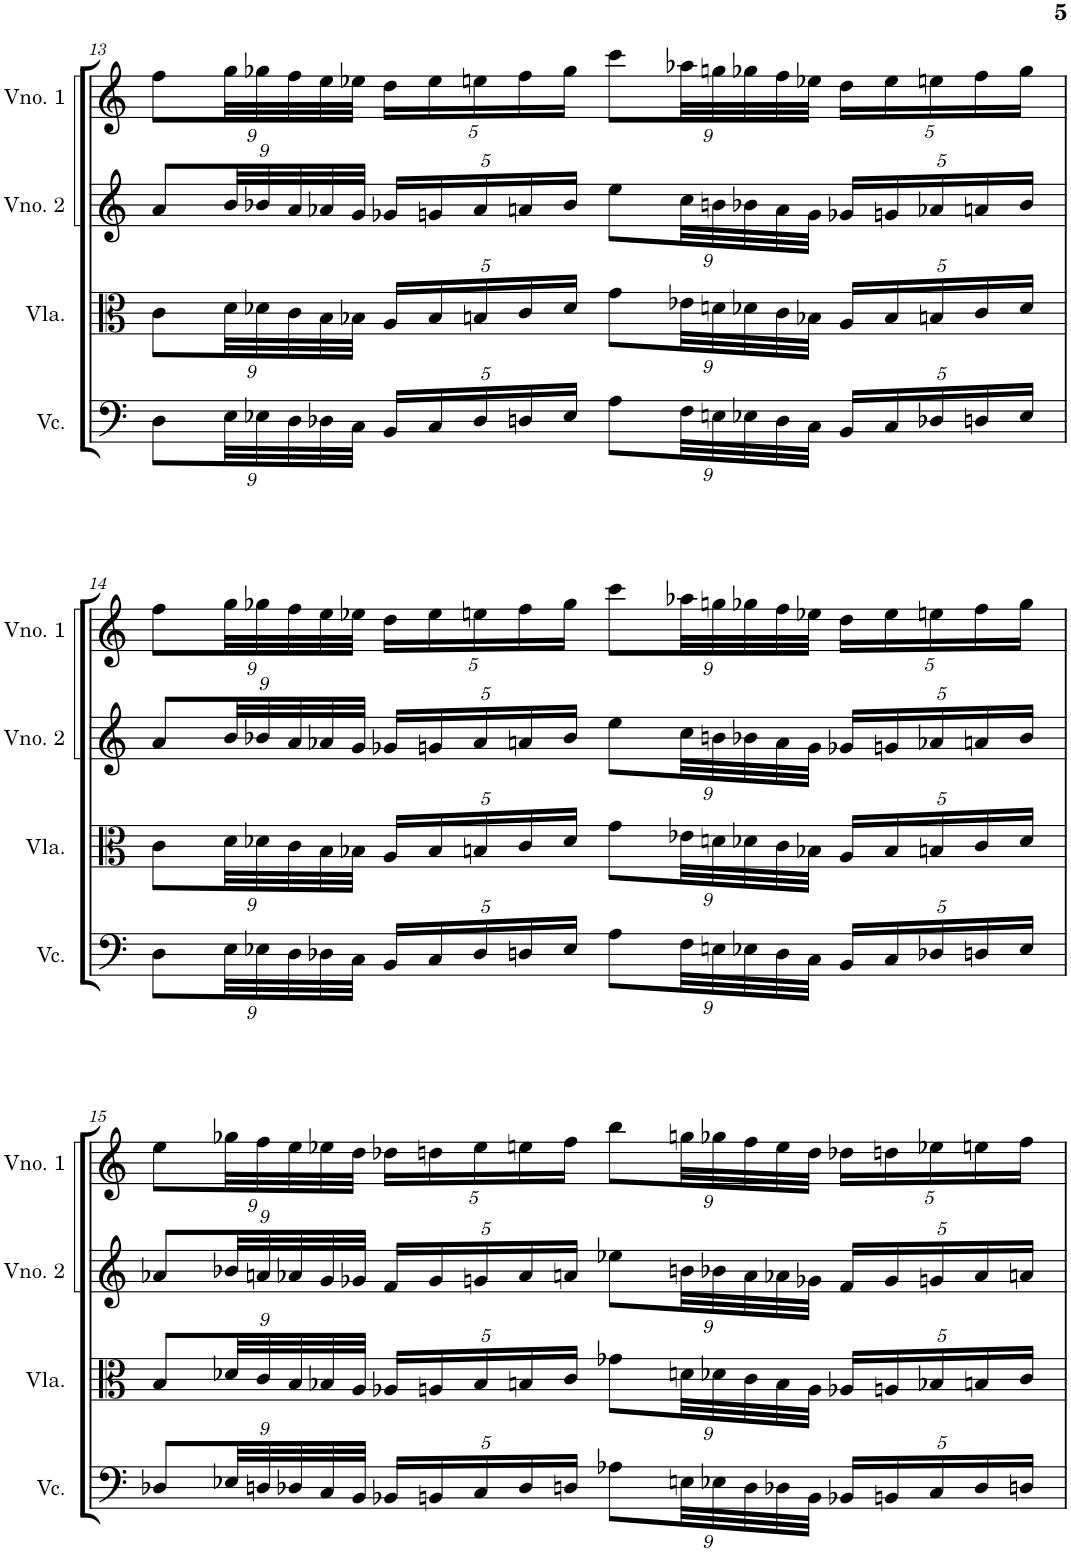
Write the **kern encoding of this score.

**kern	**kern	**kern	**kern
*part4	*part3	*part2	*part1
*staff4	*staff3	*staff2	*staff1
*I"Violoncelo	*I"Viola	*I"Violino 2	*I"Violino 1
*I'Vc.	*I'Vla.	*I'Vno. 2	*I'Vno. 1
!!LO:PB:g=z
*clefF4	*clefC3	*clefG2	*clefG2
*k[]	*k[]	*k[]	*k[]
*M4/4	*M4/4	*M4/4	*M4/4
*Xbrackettup	*Xbrackettup	*Xbrackettup	*Xbrackettup
=13	=13	=13	=13
9D\L	9c\L	9a/L	9ff\L
36E\LL	36d\LL	36b/LL	36gg\LL
36E-X\	36d-X\	36b-X/	36gg-X\
36D\	36c\	36a/	36ff\
36D-X\	36B\	36a-X/	36ee\
36C\JJJ	36B-X\JJJ	36g/JJJ	36ee-X\JJJ
20BB/LL	20A/LL	20g-X/LL	20dd\LL
20C/	20B-/	20gn/	20ee-\
20D-/	20Bn/	20a-/	20een\
20Dn/	20c/	20an/	20ff\
20E-/JJ	20d-/JJ	20b-/JJ	20gg-\JJ
9A\L	9g\L	9ee\L	9ccc\L
36F\LL	36e-X\LL	36cc\LL	36aa-X\LL
36En\	36dn\	36bn\	36ggn\
36E-X\	36d-X\	36b-X\	36gg-X\
36D\	36c\	36a\	36ff\
36C\JJJ	36B-X\JJJ	36g\JJJ	36ee-X\JJJ
20BB/LL	20A/LL	20g-X/LL	20dd\LL
20C/	20B-/	20gn/	20ee-\
20D-X/	20Bn/	20a-X/	20een\
20Dn/	20c/	20an/	20ff\
20E-/JJ	20d-/JJ	20b-/JJ	20gg-\JJ
!!LO:LB:g=z
=14	=14	=14	=14
9D\L	9c\L	9a/L	9ff\L
36E\LL	36d\LL	36b/LL	36gg\LL
36E-X\	36d-X\	36b-X/	36gg-X\
36D\	36c\	36a/	36ff\
36D-X\	36B\	36a-X/	36ee\
36C\JJJ	36B-X\JJJ	36g/JJJ	36ee-X\JJJ
20BB/LL	20A/LL	20g-X/LL	20dd\LL
20C/	20B-/	20gn/	20ee-\
20D-/	20Bn/	20a-/	20een\
20Dn/	20c/	20an/	20ff\
20E-/JJ	20d-/JJ	20b-/JJ	20gg-\JJ
9A\L	9g\L	9ee\L	9ccc\L
36F\LL	36e-X\LL	36cc\LL	36aa-X\LL
36En\	36dn\	36bn\	36ggn\
36E-X\	36d-X\	36b-X\	36gg-X\
36D\	36c\	36a\	36ff\
36C\JJJ	36B-X\JJJ	36g\JJJ	36ee-X\JJJ
20BB/LL	20A/LL	20g-X/LL	20dd\LL
20C/	20B-/	20gn/	20ee-\
20D-X/	20Bn/	20a-X/	20een\
20Dn/	20c/	20an/	20ff\
20E-/JJ	20d-/JJ	20b-/JJ	20gg-\JJ
!!LO:LB:g=z
=15	=15	=15	=15
9D-X/L	9B/L	9a-X/L	9ee\L
36E-X/LL	36d-X/LL	36b-X/LL	36gg-X\LL
36Dn/	36c/	36an/	36ff\
36D-X/	36B/	36a-X/	36ee\
36C/	36B-X/	36g/	36ee-X\
36BB/JJJ	36A/JJJ	36g-X/JJJ	36dd\JJJ
20BB-X/LL	20A-X/LL	20f/LL	20dd-X\LL
20BBn/	20An/	20g-/	20ddn\
20C/	20B-/	20gn/	20ee-\
20D-/	20Bn/	20a-/	20een\
20Dn/JJ	20c/JJ	20an/JJ	20ff\JJ
9A-X\L	9g-X\L	9ee-X\L	9bb\L
36En\LL	36dn\LL	36bn\LL	36ggn\LL
36E-X\	36d-X\	36b-X\	36gg-X\
36D\	36c\	36a\	36ff\
36D-X\	36B\	36a-X\	36ee\
36BB\JJJ	36A\JJJ	36g-X\JJJ	36dd\JJJ
20BB-X/LL	20A-X/LL	20f/LL	20dd-X\LL
20BBn/	20An/	20g-/	20ddn\
20C/	20B-X/	20gn/	20ee-X\
20D-/	20Bn/	20a-/	20een\
20Dn/JJ	20c/JJ	20an/JJ	20ff\JJ
=	=	=	=
*-	*-	*-	*-
